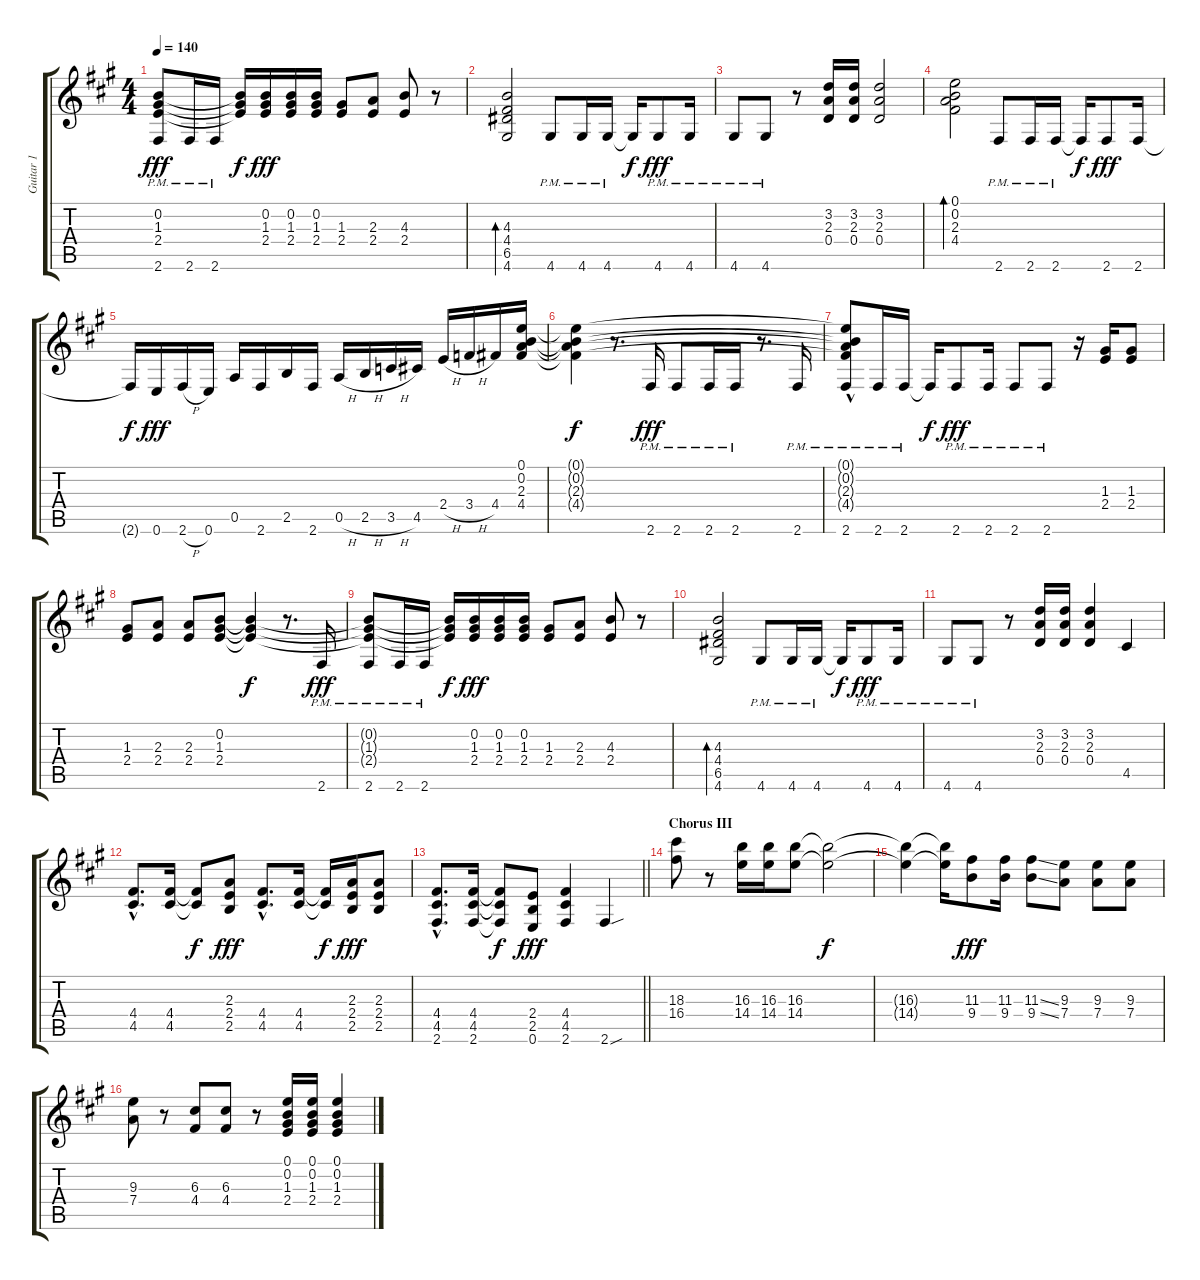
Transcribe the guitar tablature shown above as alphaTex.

\track ("Guitar 1" "Guitar 1") {instrument distortionguitar}
\staff {score tabs}
\tuning (E4 B3 G3 D3 A2 E2) {hide}
\ts (4 4)
\tempo 140
\clef g2
\ks a
(0.2{t} 1.3{t} 2.4{t} 2.6{pm}).8{dy fff} 2.6{pm}.16 2.6{pm}.16 (0.2{t} 1.3{t} 2.4{t}).16{dy f} (0.2 1.3 2.4).16{dy fff} (0.2 1.3 2.4).16 (0.2 1.3 2.4).16 (1.3 2.4).8 (2.3 2.4).8 (4.3 2.4).8 r.8 |
(4.3 4.4 6.5 4.6).2{bd 240} 4.6{pm}.8 4.6{pm}.16 4.6{pm}.16 4.6{t}.16{dy f} 4.6{pm}.8{dy fff} 4.6{pm}.16 |
4.6{pm}.8 4.6{pm}.8 r.8 (3.2 2.3 0.4).16 (3.2 2.3 0.4).16 (3.2 2.3 0.4).2 |
(0.1 0.2 2.3 4.4).2{bd 240} 2.6{pm}.8 2.6{pm}.16 2.6{pm}.16 2.6{t}.16{dy f} 2.6.8{dy fff} 2.6.16 |
2.6{t}.16{dy f} 0.6.16{dy fff} 2.6{h}.16 0.6.16 0.5.16 2.6.16 2.5.16 2.6.16 0.5{h}.16 2.5{h}.16 3.5{h}.16 4.5.16 2.4{h}.16 3.4{h}.16 4.4.16 (0.1 0.2 2.3 4.4).16 |
(0.1{t} 0.2{t} 2.3{t} 4.4{t}).4{dy f} r.8{d} 2.6{pm}.16{dy fff} 2.6{pm}.8 2.6{pm}.16 2.6{pm}.16 r.8{d} 2.6{pm}.16 |
(0.1{hac t} 0.2{hac t} 2.3{hac t} 4.4{hac t} 2.6{pm}).8 2.6{pm}.16 2.6{pm}.16 2.6{t}.16{dy f} 2.6{pm}.8{dy fff} 2.6{pm}.16 2.6{pm}.8 2.6{pm}.8 r.16 (1.3 2.4).16 (1.3 2.4).8 |
(1.3 2.4).8 (2.3 2.4).8 (2.3 2.4).8 (0.2 1.3 2.4).8 (0.2{t} 1.3{t} 2.4{t}).4{dy f} r.8{d} 2.6{pm}.16{dy fff} |
(0.2{t} 1.3{t} 2.4{t} 2.6{pm}).8 2.6{pm}.16 2.6{pm}.16 (0.2{t} 1.3{t} 2.4{t}).16{dy f} (0.2 1.3 2.4).16{dy fff} (0.2 1.3 2.4).16 (0.2 1.3 2.4).16 (1.3 2.4).8 (2.3 2.4).8 (4.3 2.4).8 r.8 |
(4.3 4.4 6.5 4.6).2{bd 240} 4.6{pm}.8 4.6{pm}.16 4.6{pm}.16 4.6{t}.16{dy f} 4.6{pm}.8{dy fff} 4.6{pm}.16 |
4.6{pm}.8 4.6{pm}.8 r.8 (3.2 2.3 0.4).16 (3.2 2.3 0.4).16 (3.2 2.3 0.4).4 4.5.4 |
(4.4{hac} 4.5{hac}).8{d} (4.4 4.5).16 (4.4{t} 4.5{t}).8{dy f} (2.3 2.4 2.5).8{dy fff} (4.4{hac} 4.5{hac}).8{d} (4.4 4.5).16 (4.4{t} 4.5{t}).16{dy f} (2.3 2.4 2.5).16{dy fff} (2.3 2.4 2.5).8 |
\barLineRight lightlight
(4.4{hac} 4.5{hac} 2.6{hac}).8{d} (4.4 4.5 2.6).16 (4.4{t} 4.5{t} 2.6{t}).8{dy f} (2.4 2.5 0.6).8{dy fff} (4.4 4.5 2.6).4 2.6{sou}.4 |
\section ("" "Chorus III")
(18.3 16.4).8 r.8 (16.3 14.4).16 (16.3 14.4).16 (16.3 14.4).8 (16.3{t} 14.4{t}).2{dy f} |
(16.3{t} 14.4{t}).4 (16.3{t} 14.4{t}).16 (11.3 9.4).8{dy fff} (11.3 9.4).16 (11.3{ss} 9.4{ss}).8 (9.3 7.4).8 (9.3 7.4).8 (9.3 7.4).8 |
(9.3 7.4).8 r.8 (6.3 4.4).8 (6.3 4.4).8 r.8 (0.1 0.2 1.3 2.4).16 (0.1 0.2 1.3 2.4).16 (0.1 0.2 1.3 2.4).4
